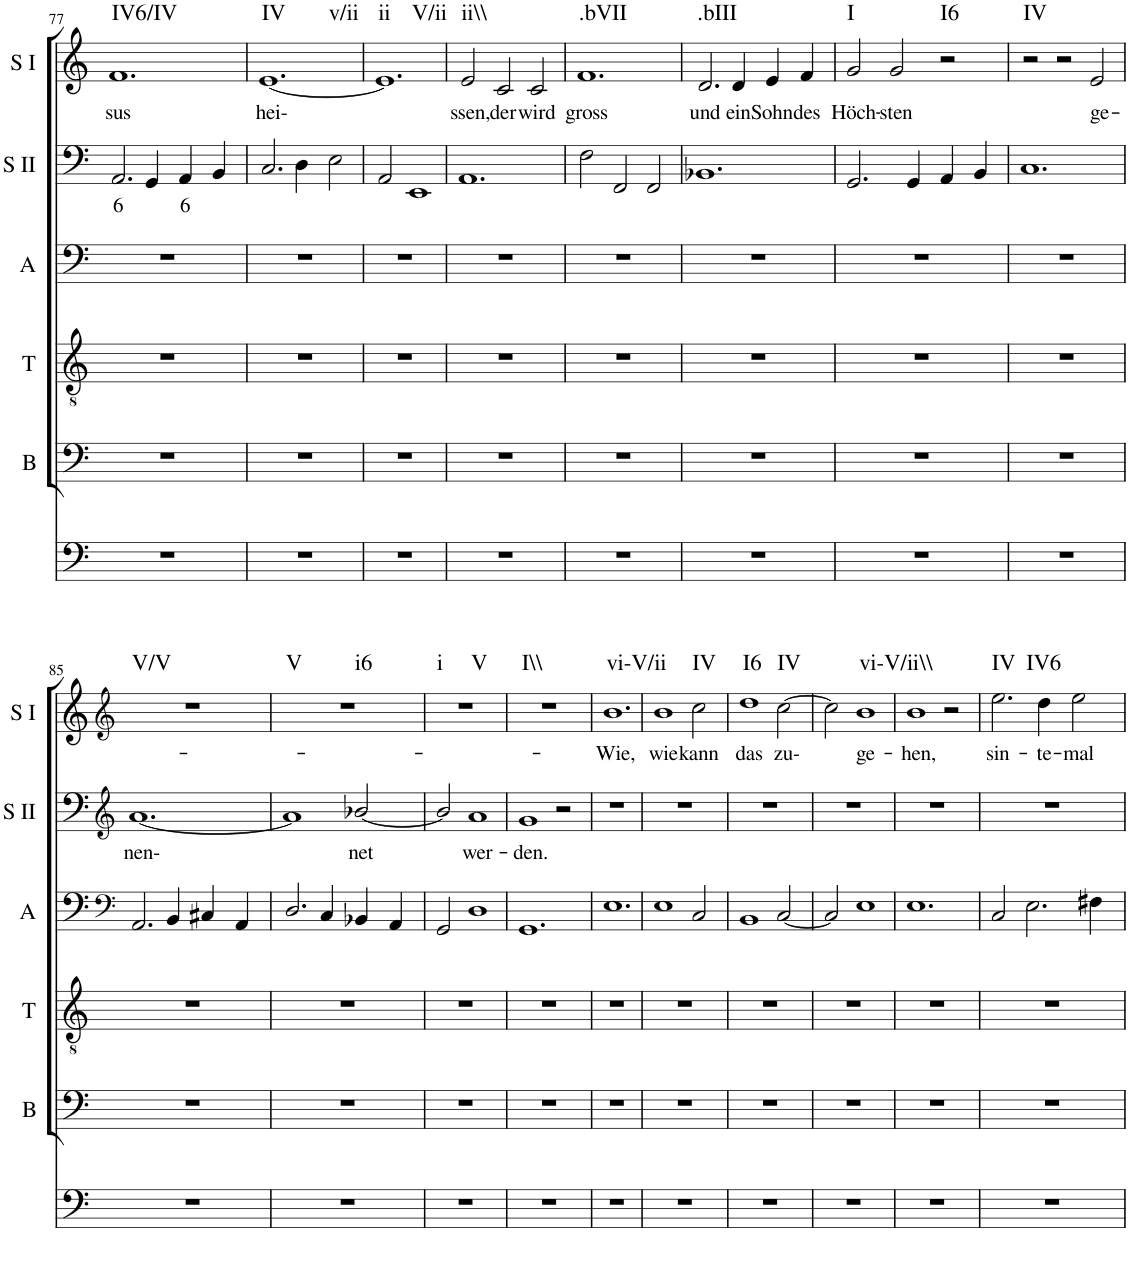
**kern	**kern	**kern	**kern	**kern	**text	**kern	**text	**harte
*part6	*part5	*part4	*part3	*part2	*part2	*part1	*part1	*part1
*staff6	*staff5	*staff4	*staff3	*staff2	*staff2	*staff1	*staff1	*
*I"Continuo	*I"Bass	*I"Tenor	*I"Alto	*I"Soprano II	*	*I"Soprano I	*	*
*	*I'B	*I'T	*I'A	*I'S II	*	*I'S I	*	*
!!LO:PB:g=z
*clefF4	*clefF4	*clefGv2	*clefF4	*clefF4	*	*clefG2	*	*
*k[]	*k[]	*k[]	*k[]	*k[]	*	*k[]	*	*
*M3/2	*M3/2	*M3/2	*M3/2	*M3/2	*	*M3/2	*	*
=77	=77	=77	=77	=77	=77	=77	=77	=77
!	!	!	!	!	!LO:LY:b	!	!LO:LY:b	!LO:H:kt=IV6/IV
1.r	1.r	1.r	1.r	2.AA/	6	1.f	sus	N
.	.	.	.	4GG/	.	.	.	.
!	!	!	!	!	!LO:LY:b	!	!	!
.	.	.	.	4AA/	6	.	.	.
.	.	.	.	4BB/	.	.	.	.
=78	=78	=78	=78	=78	=78	=78	=78	=78
!	!	!	!	!	!	!	!LO:LY:b	!LO:H:n=1:kt=IV
!	!	!	!	!	!	!	!	!LO:H:n=2:kt=v/ii
1.r	1.r	1.r	1.r	2.C/	.	[1.e	hei-	N N
.	.	.	.	4D\	.	.	.	.
.	.	.	.	2E\	.	.	.	.
=79	=79	=79	=79	=79	=79	=79	=79	=79
!	!	!	!	!	!	!	!	!LO:H:n=1:kt=ii
!	!	!	!	!	!	!	!	!LO:H:n=2:kt=V/ii
1.r	1.r	1.r	1.r	2AA/	.	1.e]	.	N N
.	.	.	.	1EE	.	.	.	.
=80	=80	=80	=80	=80	=80	=80	=80	=80
!	!	!	!	!	!	!	!LO:LY:b	!LO:H:kt=ii\\
1.r	1.r	1.r	1.r	1.AA	.	2e/	ssen,	N
!	!	!	!	!	!	!	!LO:LY:b	!
.	.	.	.	.	.	2c/	der	.
!	!	!	!	!	!	!	!LO:LY:b	!
.	.	.	.	.	.	2c/	wird	.
=81	=81	=81	=81	=81	=81	=81	=81	=81
!	!	!	!	!	!	!	!LO:LY:b	!LO:H:kt=.bVII
1.r	1.r	1.r	1.r	2F\	.	1.f	gross	N
.	.	.	.	2FF/	.	.	.	.
.	.	.	.	2FF/	.	.	.	.
=82	=82	=82	=82	=82	=82	=82	=82	=82
!	!	!	!	!	!	!	!LO:LY:b	!LO:H:kt=.bIII
1.r	1.r	1.r	1.r	1.BB-X	.	2.d/	und	N
!	!	!	!	!	!	!	!LO:LY:b	!
.	.	.	.	.	.	4d/	ein	.
!	!	!	!	!	!	!	!LO:LY:b	!
.	.	.	.	.	.	4e/	Sohn	.
!	!	!	!	!	!	!	!LO:LY:b	!
.	.	.	.	.	.	4f/	des	.
=83	=83	=83	=83	=83	=83	=83	=83	=83
!	!	!	!	!	!	!	!LO:LY:b	!LO:H:kt=I
1.r	1.r	1.r	1.r	2.GG/	.	2g/	Höch-	N
!	!	!	!	!	!	!	!LO:LY:b	!
.	.	.	.	.	.	2g/	sten	.
.	.	.	.	4GG/	.	.	.	.
!	!	!	!	!	!	!	!	!LO:H:kt=I6
.	.	.	.	4AA/	.	2r	.	N
.	.	.	.	4BB/	.	.	.	.
=84	=84	=84	=84	=84	=84	=84	=84	=84
!	!	!	!	!	!	!	!	!LO:H:kt=IV
1.r	1.r	1.r	1.r	1.C	.	2r	.	N
.	.	.	.	.	.	2r	.	.
!	!	!	!	!	!	!	!LO:LY:b	!
.	.	.	.	.	.	2e/	ge-	.
!!LO:LB:g=z
=85	=85	=85	=85	=85	=85	=85	=85	=85
*	*	*	*clefF4	*clefG2	*	*clefG2	*	*
!	!	!	!	!	!LO:LY:b	!	!	!LO:H:kt=V/V
1.r	1.r	1.r	2.AA/	[1.a	nen-	1.r	.	N
.	.	.	4BB/	.	.	.	.	.
.	.	.	4C#X/	.	.	.	.	.
.	.	.	4AA/	.	.	.	.	.
=86	=86	=86	=86	=86	=86	=86	=86	=86
!	!	!	!	!	!	!	!	!LO:H:n=1:kt=V
!	!	!	!	!	!	!	!	!LO:H:n=2:kt=i6
1.r	1.r	1.r	2.D/	1a]	.	1.r	.	N N
.	.	.	4C/	.	.	.	.	.
!	!	!	!	!	!LO:LY:b	!	!	!
.	.	.	4BB-X/	[2b-X/	net	.	.	.
.	.	.	4AA/	.	.	.	.	.
=87	=87	=87	=87	=87	=87	=87	=87	=87
!	!	!	!	!	!	!	!	!LO:H:n=1:kt=i
!	!	!	!	!	!	!	!	!LO:H:n=2:kt=V
1.r	1.r	1.r	2GG/	2b-/]	.	1.r	.	N N
!	!	!	!	!	!LO:LY:b	!	!	!
.	.	.	1D	1a	wer-	.	.	.
=88	=88	=88	=88	=88	=88	=88	=88	=88
!	!	!	!	!	!LO:LY:b	!	!	!LO:H:kt=I\\
1.r	1.r	1.r	1.GG	1g	den.	1.r	.	N
.	.	.	.	2r	.	.	.	.
=89	=89	=89	=89	=89	=89	=89	=89	=89
!	!	!	!	!	!	!	!LO:LY:b	!LO:H:kt=vi-V/ii
1.r	1.r	1.r	1.E	1.r	.	1.b	Wie,	N
=90	=90	=90	=90	=90	=90	=90	=90	=90
!	!	!	!	!	!	!	!LO:LY:b	!
1.r	1.r	1.r	1E	1.r	.	1b	wie	.
!	!	!	!	!	!	!	!LO:LY:b	!LO:H:kt=IV
.	.	.	2C/	.	.	2cc\	kann	N
=91	=91	=91	=91	=91	=91	=91	=91	=91
!	!	!	!	!	!	!	!LO:LY:b	!LO:H:kt=I6
1.r	1.r	1.r	1BB	1.r	.	1dd	das	N
!	!	!	!	!	!	!	!LO:LY:b	!LO:H:kt=IV
.	.	.	[2C/	.	.	[2cc\	zu-	N
=92	=92	=92	=92	=92	=92	=92	=92	=92
1.r	1.r	1.r	2C/]	1.r	.	2cc\]	.	.
!	!	!	!	!	!	!	!LO:LY:b	!LO:H:kt=vi-V/ii\\
.	.	.	1E	.	.	1b	ge-	N
=93	=93	=93	=93	=93	=93	=93	=93	=93
!	!	!	!	!	!	!	!LO:LY:b	!
1.r	1.r	1.r	1.E	1.r	.	1b	hen,	.
.	.	.	.	.	.	2r	.	.
=94	=94	=94	=94	=94	=94	=94	=94	=94
!	!	!	!	!	!	!	!LO:LY:b	!LO:H:n=1:kt=IV
!	!	!	!	!	!	!	!	!LO:H:n=2:kt=IV6
1.r	1.r	1.r	2C/	1.r	.	2.ee\	sin-	N N
.	.	.	2.E\	.	.	.	.	.
!	!	!	!	!	!	!	!LO:LY:b	!
.	.	.	.	.	.	4dd\	te-	.
!	!	!	!	!	!	!	!LO:LY:b	!
.	.	.	.	.	.	2ee\	mal	.
.	.	.	4F#X\	.	.	.	.	.
=	=	=	=	=	=	=	=	=
*-	*-	*-	*-	*-	*-	*-	*-	*-
